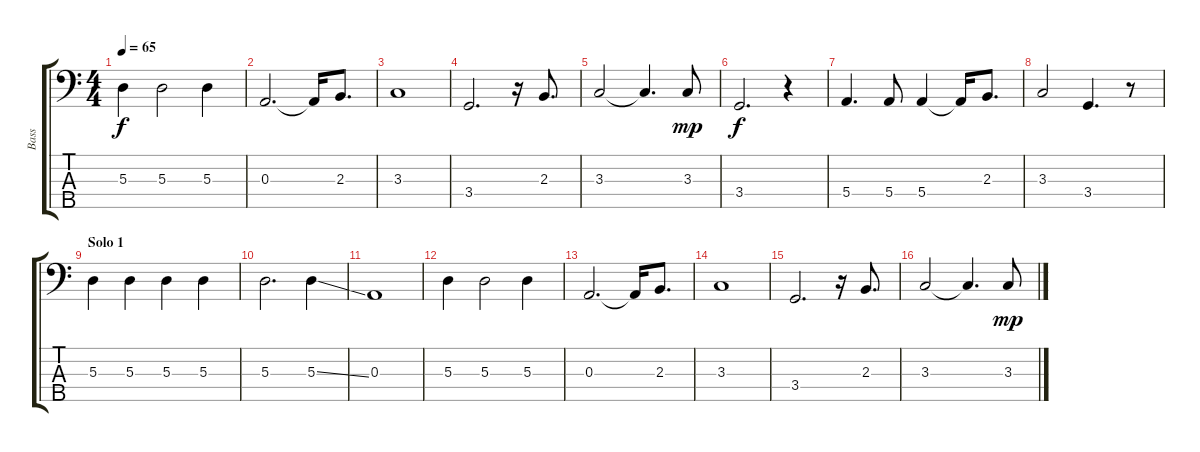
\track ("Bass" "Bass") {instrument electricbassfinger}
\staff {score tabs}
\tuning (G2 D2 A1 E1 B0) {hide}
\ts (4 4)
\tempo 65
\clef f4
\ks c
5.3.4{dy f} 5.3.2 5.3.4 |
0.3.2{d} 0.3{t}.16 2.3.8{d} |
3.3.1 |
3.4.2{d} r.16 2.3.8{d} |
3.3.2 3.3{t}.4{d} 3.3.8{dy mp} |
3.4.2{d dy f} r.4 |
5.4.4{d} 5.4.8 5.4.4 5.4{t}.16 2.3.8{d} |
3.3.2 3.4.4{d} r.8 |
\section ("" "Solo 1")
5.3.4 5.3.4 5.3.4 5.3.4 |
5.3.2{d} 5.3{ss}.4 |
0.3.1 |
5.3.4 5.3.2 5.3.4 |
0.3.2{d} 0.3{t}.16 2.3.8{d} |
3.3.1 |
3.4.2{d} r.16 2.3.8{d} |
3.3.2 3.3{t}.4{d} 3.3.8{dy mp}
